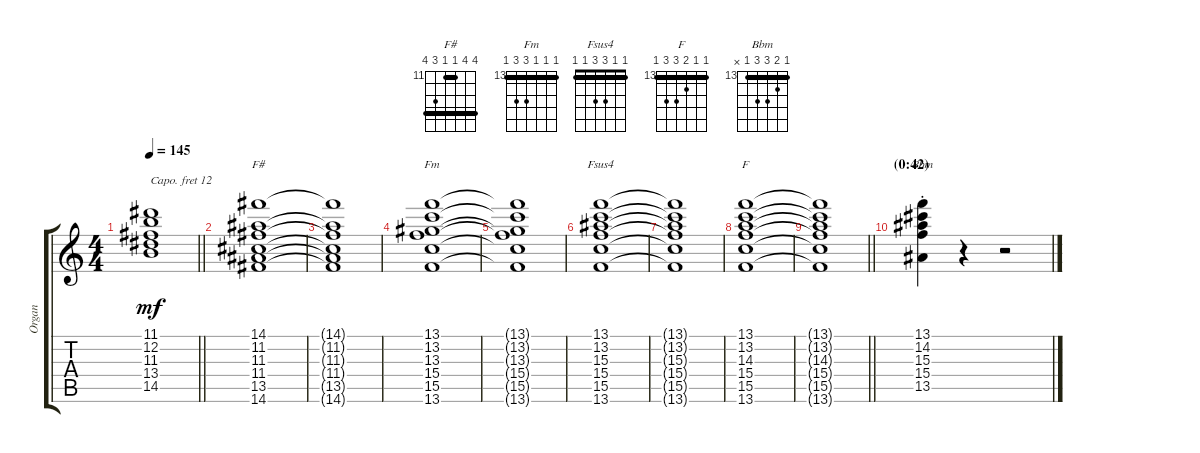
\track ("Organ" "Organ") {instrument rockorgan}
\staff {score tabs}
\capo 12
\tuning (E4 B3 G3 D3 A2 E2) {hide}
\chord ("F#" 14 14 11 11 13 14) {firstfret 11 barre (11 14)}
\chord ("Fm" 13 13 13 15 15 13) {firstfret 13 barre 13}
\chord ("Fsus4" 1 1 3 3 1 1) {barre 1}
\chord ("F" 13 13 14 15 15 13) {firstfret 13 barre 13}
\chord ("Bbm" 13 14 15 15 13 x) {firstfret 13 barre 13}
\ts (4 4)
\tempo 145
\clef g2
\barLineRight lightlight
\ks c
(11.1{t} 12.2{t} 11.3{t} 13.4{t} 14.5{t}).1{dy mf} |
(14.1 11.2 11.3 11.4 13.5 14.6).1{ch "F#"} |
(14.1{t} 11.2{t} 11.3{t} 11.4{t} 13.5{t} 14.6{t}).1 |
(13.1 13.2 13.3 15.4 15.5 13.6).1{ch "Fm"} |
(13.1{t} 13.2{t} 13.3{t} 15.4{t} 15.5{t} 13.6{t}).1 |
(13.1 13.2 15.3 15.4 15.5 13.6).1{ch "Fsus4"} |
(13.1{t} 13.2{t} 15.3{t} 15.4{t} 15.5{t} 13.6{t}).1 |
(13.1 13.2 14.3 15.4 15.5 13.6).1{ch "F"} |
\barLineRight lightlight
(13.1{t} 13.2{t} 14.3{t} 15.4{t} 15.5{t} 13.6{t}).1 |
\section ("" "(0:42)")
(13.1{st} 14.2{st} 15.3{st} 15.4{st} 13.5{st}).4{ch "Bbm"} r.4 r.2
